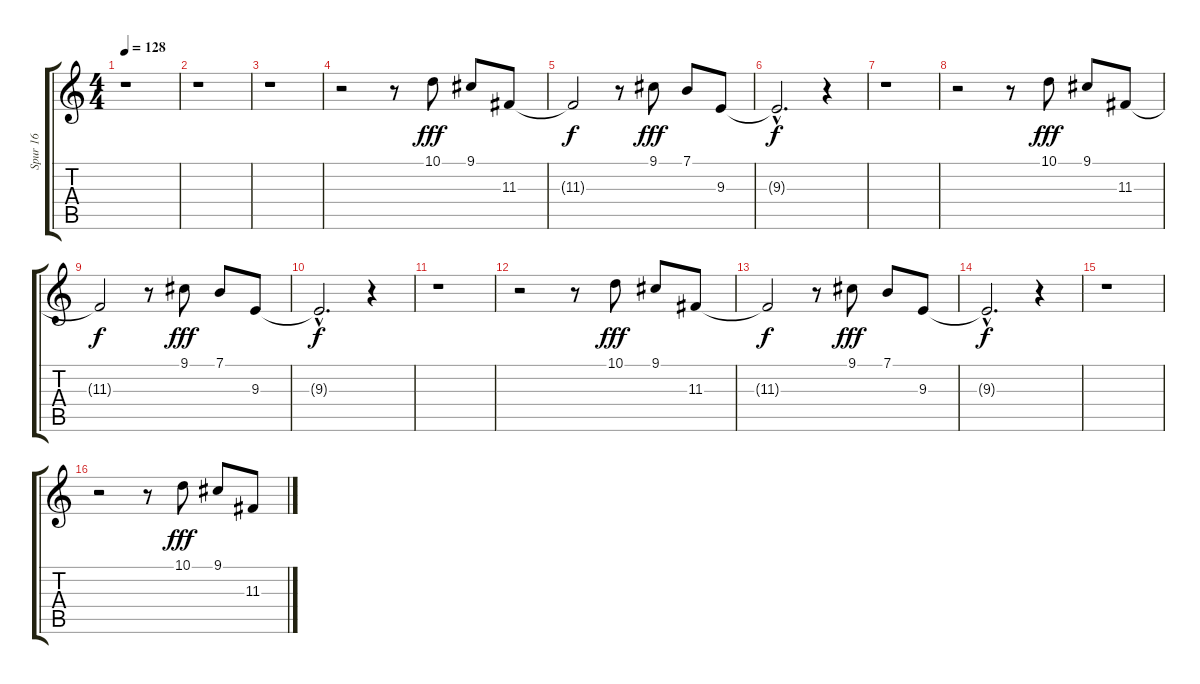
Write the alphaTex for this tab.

\track ("Spur 16" "Spur 16") {instrument acousticgrandpiano}
\staff {score tabs}
\tuning (E4 B3 G3 D3 A2 E2) {hide}
\ts (4 4)
\tempo 128
\clef g2
\ks c
r.1{dy f} |
r.1 |
r.1 |
r.2 r.8 10.1.8{dy fff} 9.1.8 11.3.8 |
11.3{t}.2{dy f} r.8 9.1.8{dy fff} 7.1.8 9.3.8 |
9.3{hac t}.2{d dy f} r.4 |
r.1 |
r.2 r.8 10.1.8{dy fff} 9.1.8 11.3.8 |
11.3{t}.2{dy f} r.8 9.1.8{dy fff} 7.1.8 9.3.8 |
9.3{hac t}.2{d dy f} r.4 |
r.1 |
r.2 r.8 10.1.8{dy fff} 9.1.8 11.3.8 |
11.3{t}.2{dy f} r.8 9.1.8{dy fff} 7.1.8 9.3.8 |
9.3{hac t}.2{d dy f} r.4 |
r.1 |
r.2 r.8 10.1.8{dy fff} 9.1.8 11.3.8
